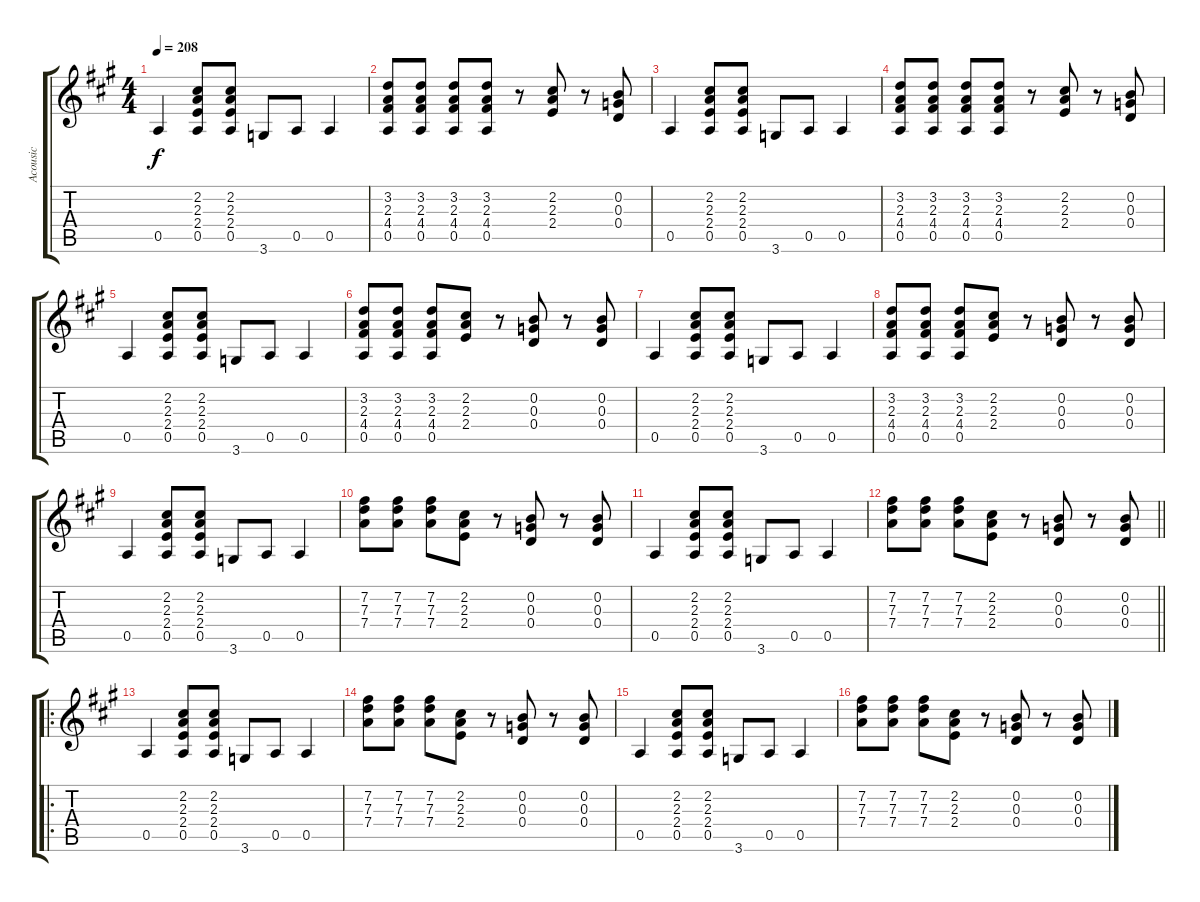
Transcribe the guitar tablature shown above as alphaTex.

\track ("Acousic" "Acousic") {instrument acousticguitarsteel}
\staff {score tabs}
\tuning (E4 B3 G3 D3 A2 E2) {hide}
\ts (4 4)
\tempo 208
\clef g2
\ks a
0.5.4{dy f instrument acousticguitarsteel} (2.2 2.3 2.4 0.5).8 (2.2 2.3 2.4 0.5).8 3.6.8 0.5.8 0.5.4 |
(3.2 2.3 4.4 0.5).8 (3.2 2.3 4.4 0.5).8 (3.2 2.3 4.4 0.5).8 (3.2 2.3 4.4 0.5).8 r.8 (2.2 2.3 2.4).8 r.8 (0.2 0.3 0.4).8 |
0.5.4 (2.2 2.3 2.4 0.5).8 (2.2 2.3 2.4 0.5).8 3.6.8 0.5.8 0.5.4 |
(3.2 2.3 4.4 0.5).8 (3.2 2.3 4.4 0.5).8 (3.2 2.3 4.4 0.5).8 (3.2 2.3 4.4 0.5).8 r.8 (2.2 2.3 2.4).8 r.8 (0.2 0.3 0.4).8 |
0.5.4 (2.2 2.3 2.4 0.5).8 (2.2 2.3 2.4 0.5).8 3.6.8 0.5.8 0.5.4 |
(3.2 2.3 4.4 0.5).8 (3.2 2.3 4.4 0.5).8 (3.2 2.3 4.4 0.5).8 (2.2 2.3 2.4).8 r.8 (0.2 0.3 0.4).8 r.8 (0.2 0.3 0.4).8 |
0.5.4 (2.2 2.3 2.4 0.5).8 (2.2 2.3 2.4 0.5).8 3.6.8 0.5.8 0.5.4 |
(3.2 2.3 4.4 0.5).8 (3.2 2.3 4.4 0.5).8 (3.2 2.3 4.4 0.5).8 (2.2 2.3 2.4).8 r.8 (0.2 0.3 0.4).8 r.8 (0.2 0.3 0.4).8 |
0.5.4 (2.2 2.3 2.4 0.5).8 (2.2 2.3 2.4 0.5).8 3.6.8 0.5.8 0.5.4 |
(7.2 7.3 7.4).8 (7.2 7.3 7.4).8 (7.2 7.3 7.4).8 (2.2 2.3 2.4).8 r.8 (0.2 0.3 0.4).8 r.8 (0.2 0.3 0.4).8 |
0.5.4 (2.2 2.3 2.4 0.5).8 (2.2 2.3 2.4 0.5).8 3.6.8 0.5.8 0.5.4 |
\barLineRight lightlight
(7.2 7.3 7.4).8 (7.2 7.3 7.4).8 (7.2 7.3 7.4).8 (2.2 2.3 2.4).8 r.8 (0.2 0.3 0.4).8 r.8 (0.2 0.3 0.4).8 |
\ro
0.5.4 (2.2 2.3 2.4 0.5).8 (2.2 2.3 2.4 0.5).8 3.6.8 0.5.8 0.5.4 |
(7.2 7.3 7.4).8 (7.2 7.3 7.4).8 (7.2 7.3 7.4).8 (2.2 2.3 2.4).8 r.8 (0.2 0.3 0.4).8 r.8 (0.2 0.3 0.4).8 |
0.5.4 (2.2 2.3 2.4 0.5).8 (2.2 2.3 2.4 0.5).8 3.6.8 0.5.8 0.5.4 |
(7.2 7.3 7.4).8 (7.2 7.3 7.4).8 (7.2 7.3 7.4).8 (2.2 2.3 2.4).8 r.8 (0.2 0.3 0.4).8 r.8 (0.2 0.3 0.4).8
